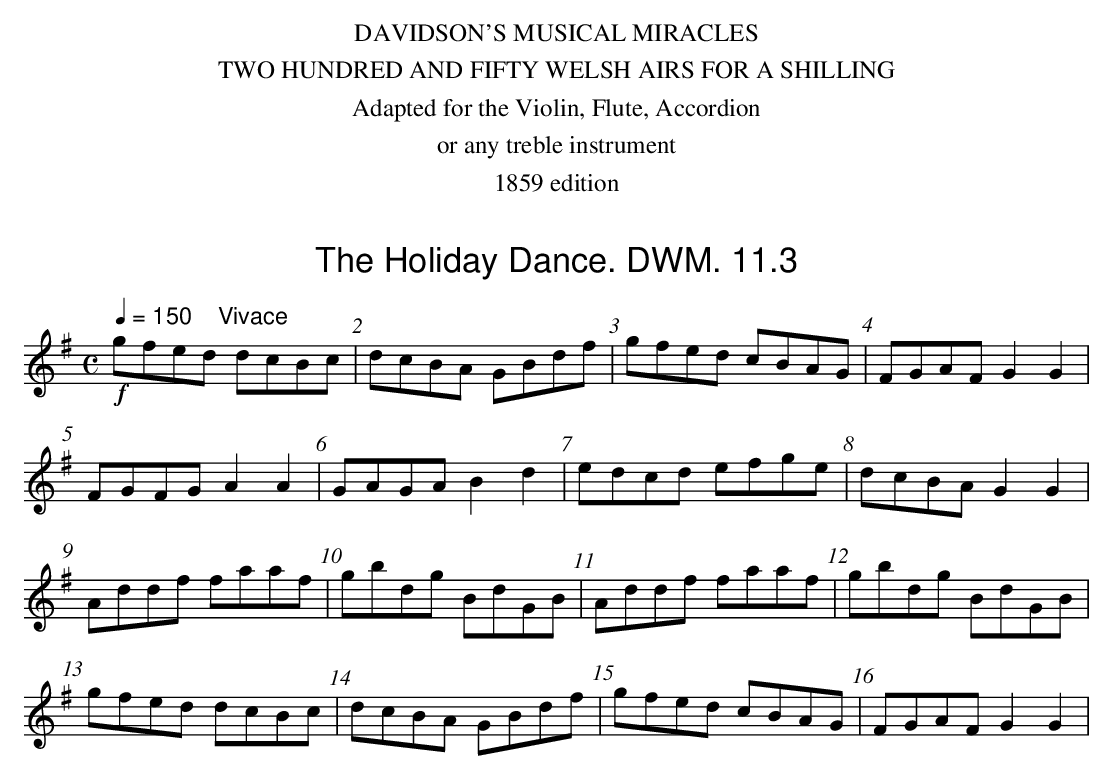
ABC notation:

X:1
T:Holiday Dance. DWM. 11.3, The
M:C
L:1/8
Q:1/4=150 "    Vivace"
K:G
!f!gfed dcBc|dcBA GBdf|gfed cBAG|FGAF G2G2|
FGFG A2A2|GAGA B2d2|edcd efge|dcBA G2G2|
Addf faaf|gbdg BdGB|Addf faaf|gbdg BdGB|
gfed dcBc|dcBA GBdf|gfed cBAG|FGAF G2G2|
